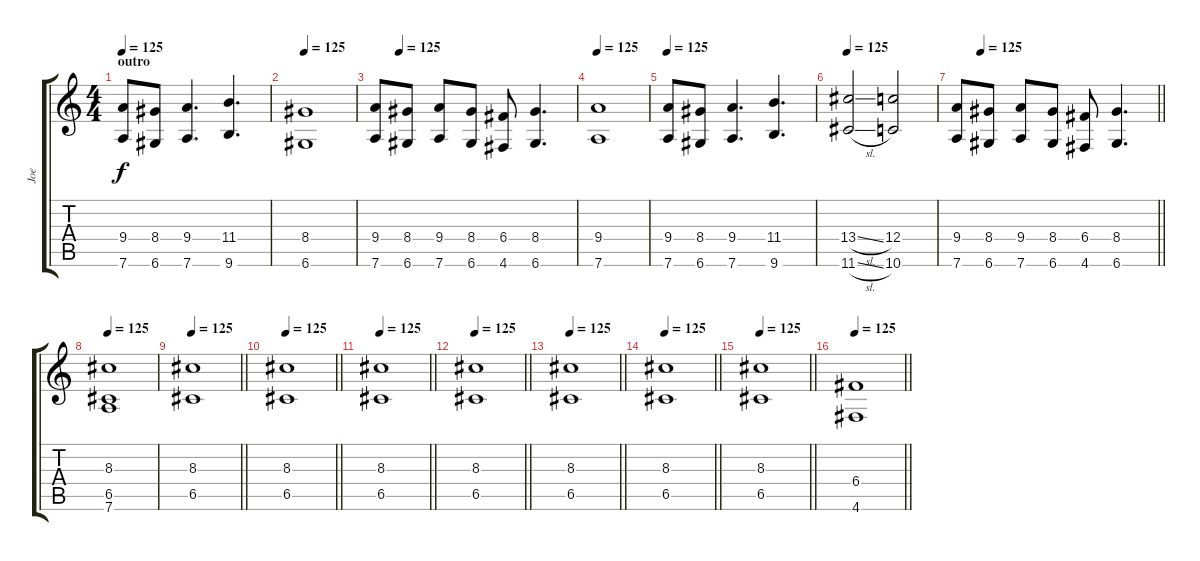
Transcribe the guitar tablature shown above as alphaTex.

\track ("Joe" "Joe") {instrument overdrivenguitar}
\staff {score tabs}
\tuning (D4 A3 F3 C3 G2 D2) {hide}
\ts (4 4)
\section ("" "outro")
\tempo 125
\clef g2
\ks c
(9.4 7.6).8{dy f} (8.4 6.6).8 (9.4 7.6).4{d} (11.4 9.6).4{d} |
\tempo 125
(8.4 6.6).1 |
\tempo (125 0.125)
(9.4 7.6).8 (8.4 6.6).8 (9.4 7.6).8 (8.4 6.6).8 (6.4 4.6).8 (8.4 6.6).4{d} |
\tempo 125
(9.4 7.6).1 |
\tempo 125
(9.4 7.6).8 (8.4 6.6).8 (9.4 7.6).4{d} (11.4 9.6).4{d} |
\tempo 125
(13.4{sl} 11.6{sl}).2 (12.4 10.6).2 |
\tempo (125 0.125)
\barLineRight lightlight
(9.4 7.6).8 (8.4 6.6).8 (9.4 7.6).8 (8.4 6.6).8 (6.4 4.6).8 (8.4 6.6).4{d} |
\section ("" "")
\tempo 125
(8.3 6.5 7.6).1 |
\tempo 125
\barLineRight lightlight
(8.3 6.5).1 |
\tempo 125
\barLineRight lightlight
(8.3 6.5).1 |
\tempo 125
\barLineRight lightlight
(8.3 6.5).1 |
\tempo 125
\barLineRight lightlight
(8.3 6.5).1 |
\tempo 125
\barLineRight lightlight
(8.3 6.5).1 |
\tempo 125
\barLineRight lightlight
(8.3 6.5).1 |
\tempo 125
\barLineRight lightlight
(8.3 6.5).1 |
\tempo 125
\barLineRight lightlight
(6.4 4.6).1
